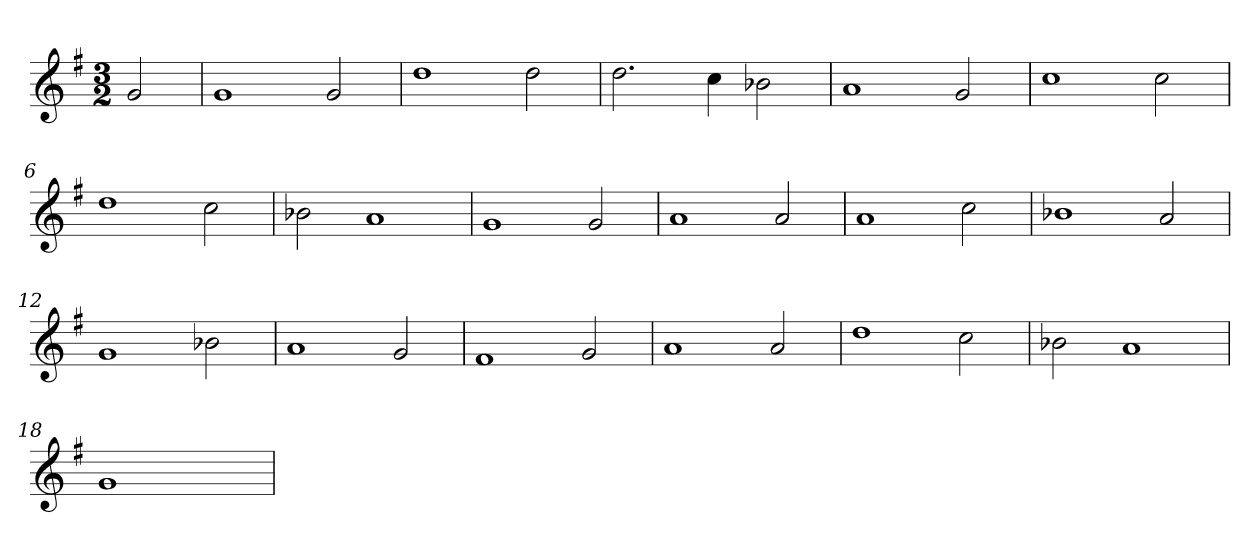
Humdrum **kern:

**kern
*part1
*staff1
*clefG2
*k[f#]
*G:
*M3/2
=
2g
=1
1g
2g
=2
1dd
2dd
=3
2.dd
4cc
2b-X
=4
1a
2g
=5
1cc
2cc
=6
1dd
2cc
=7
2b-X
1a
=8
1g
2g
=9
1a
2a
=10
1a
2cc
=11
1b-X
2a
=12
1g
2b-X
=13
1a
2g
=14
1f#
2g
=15
1a
2a
=16
1dd
2cc
=17
2b-X
1a
=18
1g
2ryy
=
*-
